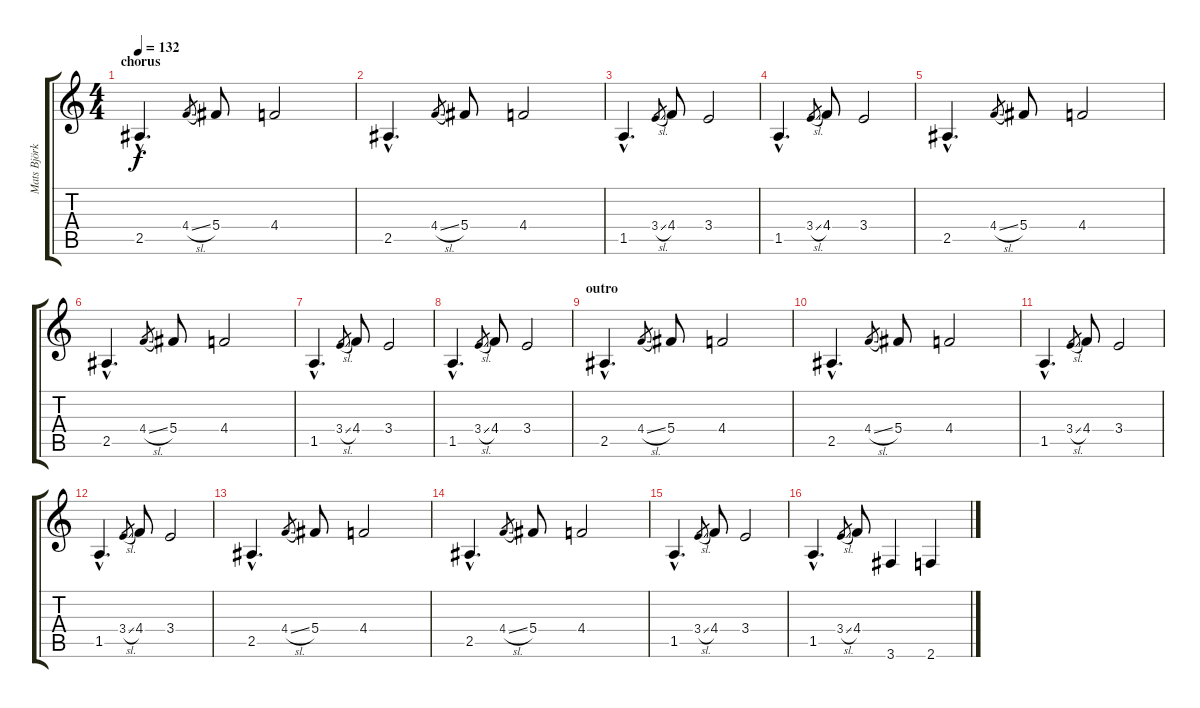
\track ("Mats Björkman" "Mats Björk") {instrument distortionguitar}
\staff {score tabs}
\tuning (Eb4 Bb3 Gb3 Db3 Ab2 Eb2) {hide}
\ts (4 4)
\section ("" "chorus")
\tempo 132
\clef g2
\ks c
2.5{hac}.4{d dy f volume 16} 4.4{sl}.8{gr} 5.4.8 4.4.2 |
2.5{hac}.4{d} 4.4{sl}.8{gr} 5.4.8 4.4.2 |
1.5{hac}.4{d} 3.4{sl}.8{gr} 4.4.8 3.4.2 |
1.5{hac}.4{d} 3.4{sl}.8{gr} 4.4.8 3.4.2 |
2.5{hac}.4{d} 4.4{sl}.8{gr} 5.4.8 4.4.2 |
2.5{hac}.4{d} 4.4{sl}.8{gr} 5.4.8 4.4.2 |
1.5{hac}.4{d} 3.4{sl}.8{gr} 4.4.8 3.4.2 |
1.5{hac}.4{d} 3.4{sl}.8{gr} 4.4.8 3.4.2 |
\section ("" "outro")
2.5{hac}.4{d volume 16} 4.4{sl}.8{gr} 5.4.8 4.4.2 |
2.5{hac}.4{d} 4.4{sl}.8{gr} 5.4.8 4.4.2 |
1.5{hac}.4{d} 3.4{sl}.8{gr} 4.4.8 3.4.2 |
1.5{hac}.4{d} 3.4{sl}.8{gr} 4.4.8 3.4.2 |
2.5{hac}.4{d} 4.4{sl}.8{gr} 5.4.8 4.4.2 |
2.5{hac}.4{d} 4.4{sl}.8{gr} 5.4.8 4.4.2 |
1.5{hac}.4{d} 3.4{sl}.8{gr} 4.4.8 3.4.2 |
1.5{hac}.4{d} 3.4{sl}.8{gr} 4.4.8 3.6.4 2.6.4
